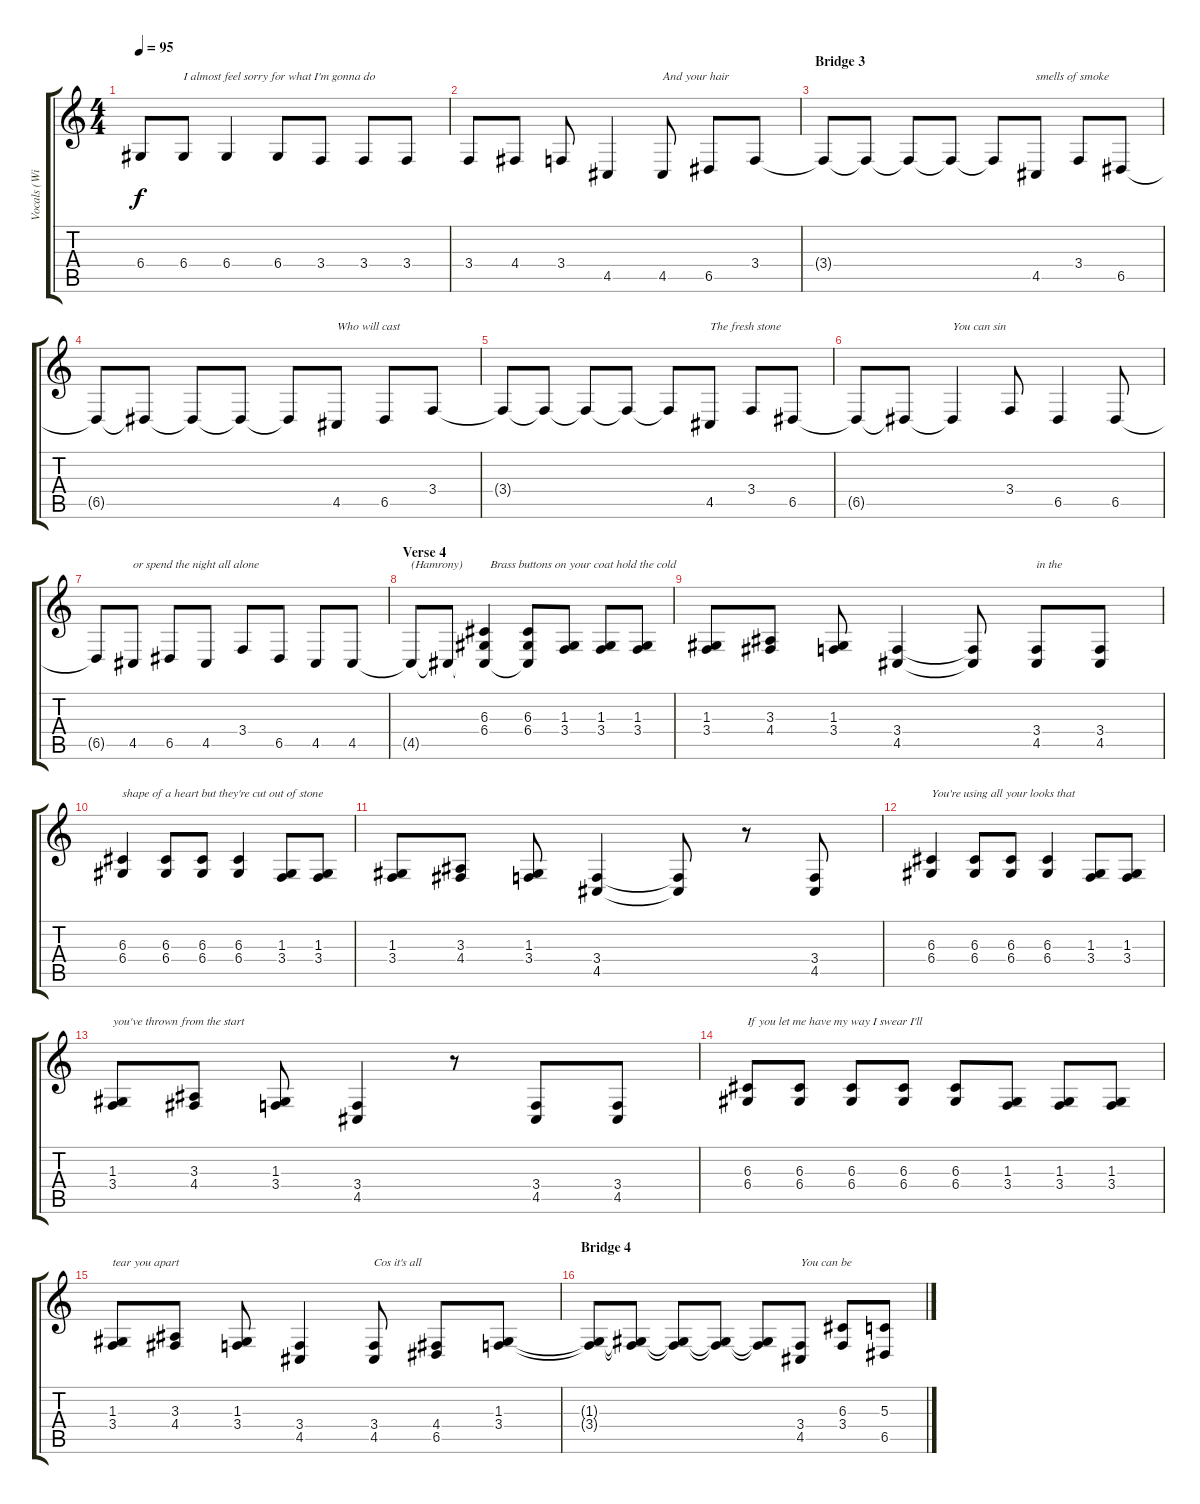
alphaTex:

\track ("Vocals (With Harmonies)" "Vocals (Wi") {instrument clarinet}
\staff {score tabs}
\tuning (E4 B3 G3 D3 A2 E2) {hide}
\ts (4 4)
\tempo 95
\clef g2
\ks c
6.4.8{dy f} 6.4.8{txt "I almost feel sorry for what I'm gonna do"} 6.4.4 6.4.8 3.4.8 3.4.8 3.4.8 |
3.4.8 4.4.8 3.4.8 4.5.4 4.5.8{txt "And your hair"} 6.5.8 3.4.8 |
\section ("" "Bridge 3")
3.4{t}.8 3.4{t}.8 3.4{t}.8 3.4{t}.8 3.4{t}.8 4.5.8{txt "smells of smoke"} 3.4.8 6.5.8 |
6.5{t}.8 6.5{t}.8 6.5{t}.8 6.5{t}.8 6.5{t}.8 4.5.8{txt "Who will cast"} 6.5.8 3.4.8 |
3.4{t}.8 3.4{t}.8 3.4{t}.8 3.4{t}.8 3.4{t}.8 4.5.8{txt "The fresh stone"} 3.4.8 6.5.8 |
6.5{t}.8 6.5{t}.8 6.5{t}.4{txt "You can sin"} 3.4.8 6.5.4 6.5.8 |
6.5{t}.8 4.5.8{txt "or spend the night all alone"} 6.5.8 4.5.8 3.4.8 6.5.8 4.5.8 4.5.8 |
\section ("" "Verse 4")
4.5{t}.8{txt "(Hamrony)"} 4.5{t}.8 (6.3 6.4 4.5{t}).4{txt "  Brass buttons on your coat hold the cold"} (6.3 6.4 4.5{t}).8 (1.3 3.4).8 (1.3 3.4).8 (1.3 3.4).8 |
(1.3 3.4).8 (3.3 4.4).8 (1.3 3.4).8 (3.4 4.5).4 (3.4{t} 4.5{t}).8 (3.4 4.5).8{txt "in the"} (3.4 4.5).8 |
(6.3 6.4).4{txt "shape of a heart but they're cut out of stone"} (6.3 6.4).8 (6.3 6.4).8 (6.3 6.4).4 (1.3 3.4).8 (1.3 3.4).8 |
(1.3 3.4).8 (3.3 4.4).8 (1.3 3.4).8 (3.4 4.5).4 (3.4{t} 4.5{t}).8 r.8 (3.4 4.5).8 |
(6.3 6.4).4{txt "You're using all your looks that"} (6.3 6.4).8 (6.3 6.4).8 (6.3 6.4).4 (1.3 3.4).8 (1.3 3.4).8 |
(1.3 3.4).8{txt "you've thrown from the start"} (3.3 4.4).8 (1.3 3.4).8 (3.4 4.5).4 r.8 (3.4 4.5).8 (3.4 4.5).8 |
(6.3 6.4).8{txt "If you let me have my way I swear I'll"} (6.3 6.4).8 (6.3 6.4).8 (6.3 6.4).8 (6.3 6.4).8 (1.3 3.4).8 (1.3 3.4).8 (1.3 3.4).8 |
(1.3 3.4).8{txt "tear you apart"} (3.3 4.4).8 (1.3 3.4).8 (3.4 4.5).4 (3.4 4.5).8{txt "Cos it's all"} (4.4 6.5).8 (1.3 3.4).8 |
\section ("" "Bridge 4")
(1.3{t} 3.4{t}).8 (1.3{t} 3.4{t}).8 (1.3{t} 3.4{t}).8 (1.3{t} 3.4{t}).8 (1.3{t} 3.4{t}).8 (3.4 4.5).8{txt "You can be"} (6.3 3.4).8 (5.3 6.5).8
